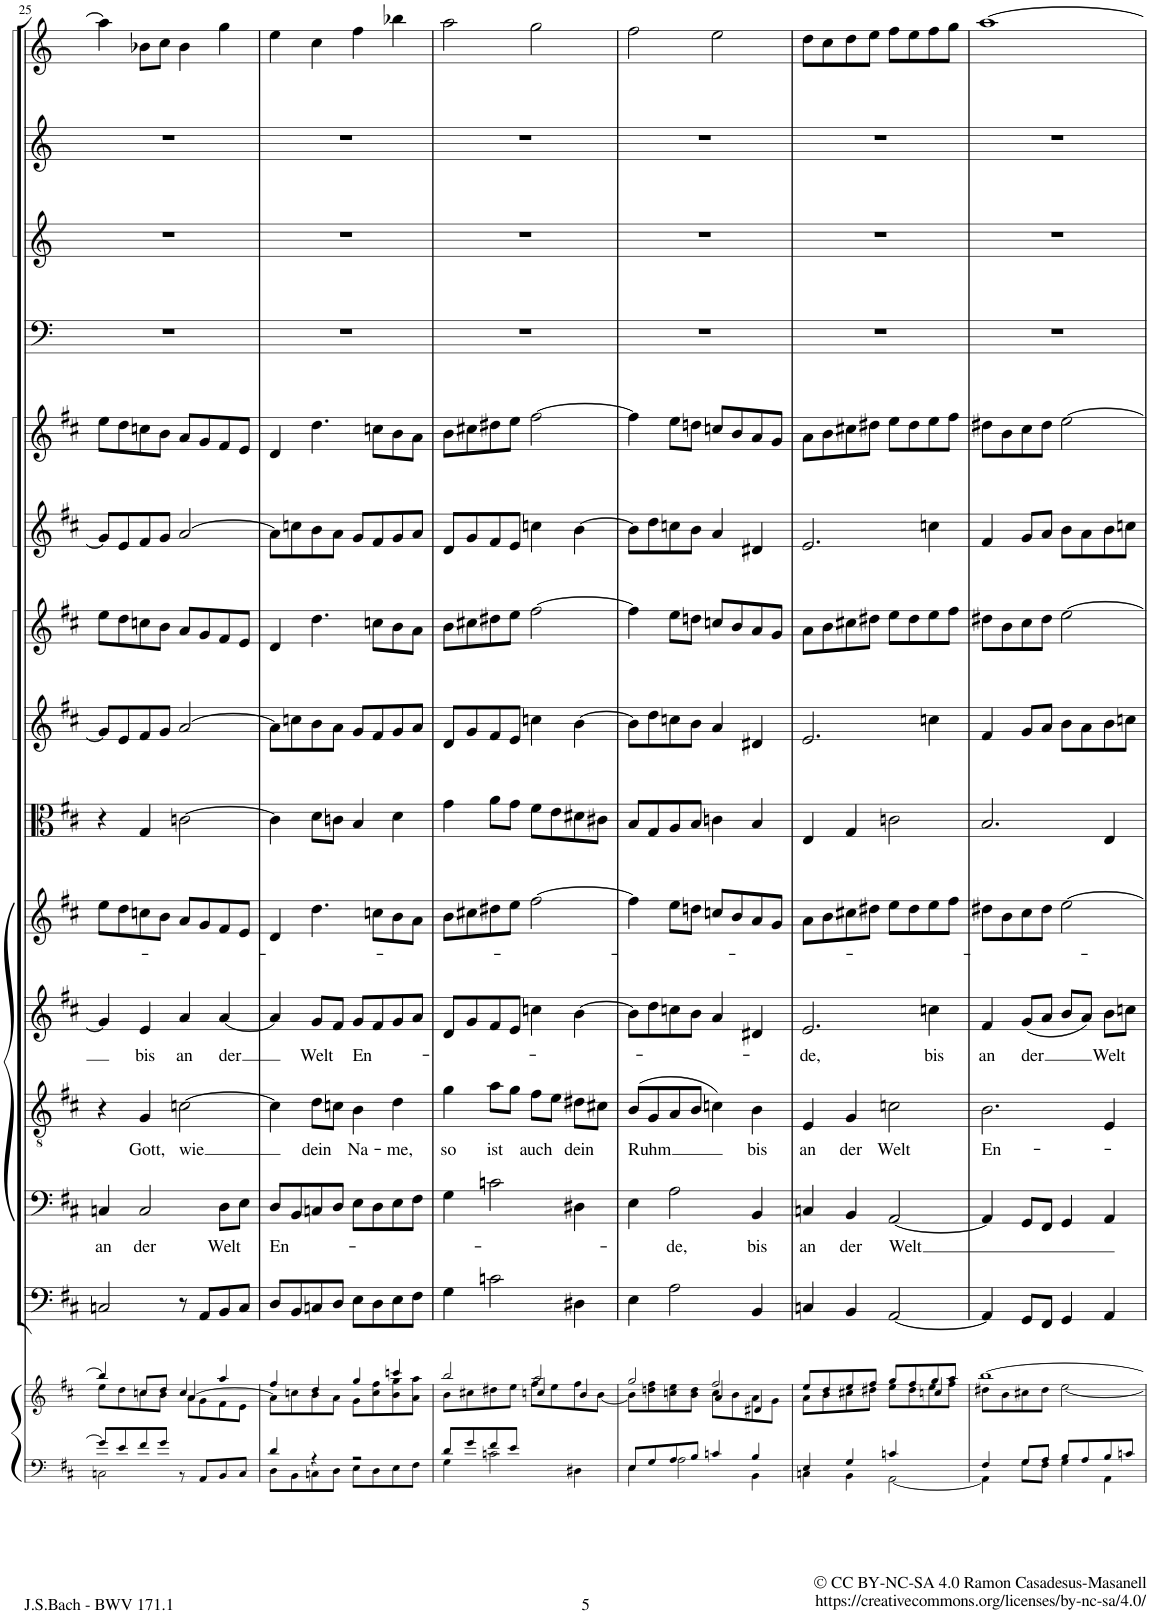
**kern	**kern	**kern	**kern	**text	**kern	**text	**kern	**text	**kern	**kern	**kern	**kern	**kern	**kern	**kern	**kern	**kern	**kern
*part15	*part15	*part14	*part13	*part13	*part12	*part12	*part11	*part11	*part10	*part9	*part8	*part7	*part6	*part5	*part4	*part3	*part2	*part1
*staff16	*staff15	*staff14	*staff13	*staff13	*staff12	*staff12	*staff11	*staff11	*staff10	*staff9	*staff8	*staff7	*staff6	*staff5	*staff4	*staff3	*staff2	*staff1
*I"Piano reduction	*	*I"Continuo	*I"Basso	*	*I"Tenore	*	*I"Alto	*	*I"Soprano	*I"Viola	*I"Violino II	*I"Violino I	*I"Oboe II	*I"Oboe I	*I"Timpani	*I"Tromba III	*I"Tromba II	*I"Tromba I
*I'Pno	*	*	*	*	*	*	*	*	*	*I'Vla	*I'Vln	*I'Vln	*I'Ob	*I'Ob	*I'Timp	*	*	*
!!LO:PB:g=z
*clefF4	*clefG2	*clefF4	*clefF4	*	*clefGv2	*	*clefG2	*	*clefG2	*clefC3	*clefG2	*clefG2	*clefG2	*clefG2	*clefF4	*clefG2	*clefG2	*clefG2
*	*	*	*	*	*	*	*	*	*	*	*	*	*	*	*	*Trd-1c-2	*Trd-1c-2	*Trd-1c-2
*k[f#c#]	*k[f#c#]	*k[f#c#]	*k[f#c#]	*	*k[f#c#]	*	*k[f#c#]	*	*k[f#c#]	*k[f#c#]	*k[f#c#]	*k[f#c#]	*k[f#c#]	*k[f#c#]	*k[]	*k[]	*k[]	*k[]
*M2/2	*M2/2	*M2/2	*M2/2	*	*M2/2	*	*M2/2	*	*M2/2	*M2/2	*M2/2	*M2/2	*M2/2	*M2/2	*M2/2	*M2/2	*M2/2	*M2/2
=25	=25	=25	=25	=25	=25	=25	=25	=25	=25	=25	=25	=25	=25	=25	=25	=25	=25	=25
*^	*^	*	*	*	*	*	*	*	*	*	*	*	*	*	*	*	*	*
*	*	*	*^	*	*	*	*	*	*	*	*	*	*	*	*	*	*	*	*	*
!	!	!	!	!	!	!	!LO:LY:b	!	!	!	!	!	!	!	!	!	!	!	!	!	!
8g/L]	2Cn\	4bb/]	8ee\L	2ryy	2Cn/	4Cn/	an	4r	.	4g/]	.	8ee\L	4r	8g/L]	8ee\L	8g/L]	8ee\L	1r	1r	1r	4aa\]
8e/	.	.	8dd\	.	.	.	.	.	.	.	.	8dd\	.	8e/	8dd\	8e/	8dd\	.	.	.	.
!	!	!	!	!	!	!	!LO:LY:b	!	!LO:LY:b	!	!LO:LY:b	!	!	!	!	!	!	!	!	!	!
8f#/	.	8ccn/L	8cc\	.	.	2C/	der	4G/	Gott,	4e/	bis	8ccn\	4G/	8f#/	8ccn\	8f#/	8ccn\	.	.	.	8b-X\L
8g/J	.	8dd/J	8b\J	.	.	.	.	.	.	.	.	8b\J	.	8g/J	8b\J	8g/J	8b\J	.	.	.	8cc\J
!	!	!	!	!	!	!	!	!	!LO:LY:b	!	!LO:LY:b	!	!	!	!	!	!	!	!	!	!
2ryy	8r	4cc/	8a\L	[2a/	8r	.	.	[2cn\	wie	4a/	an	8a/L	[2cn\	[2a/	8a/L	[2a/	8a/L	.	.	.	4b-\
.	8AA/L	.	8g\	.	8AA/L	.	.	.	.	.	.	8g/	.	.	8g/	.	8g/	.	.	.	.
!	!	!	!	!	!	!	!LO:LY:b	!	!	!	!LO:LY:b	!	!	!	!	!	!	!	!	!	!
.	8BB/	4aa/	8f#\	.	8BB/	8D\L	Welt	.	.	[4a/	der	8f#/	.	.	8f#/	.	8f#/	.	.	.	4gg\
.	8C/J	.	8e\J	.	8C/J	8E\J	.	.	.	.	.	8e/J	.	.	8e/J	.	8e/J	.	.	.	.
*	*	*	*v	*v	*	*	*	*	*	*	*	*	*	*	*	*	*	*	*	*	*
=26	=26	=26	=26	=26	=26	=26	=26	=26	=26	=26	=26	=26	=26	=26	=26	=26	=26	=26	=26	=26
!	!	!	!	!	!	!LO:LY:b	!	!	!	!	!	!	!	!	!	!	!	!	!	!
4d/	8D\L	4ff#/	8a\L]	8D/L	8D/L	En-	4c\]	.	4a/]	.	4d/	4c\]	8a\L]	4d/	8a\L]	4d/	1r	1r	1r	4ee\
.	8BB\	.	8ccn\	8BB/	8BB/	.	.	.	.	.	.	.	8ccn\	.	8ccn\	.	.	.	.	.
!	!	!	!	!	!	!	!	!LO:LY:b	!	!LO:LY:b	!	!	!	!	!	!	!	!	!	!
4r	8Cn\	4dd/	8b\	8Cn/	8Cn/	.	8d\L	dein	8g/L	Welt	4.dd\	8d\L	8b\	4.dd\	8b\	4.dd\	.	.	.	4cc\
.	8D\J	.	8a\J	8D/J	8D/J	.	8cn\J	.	8f#/J	.	.	8cn\J	8a\J	.	8a\J	.	.	.	.	.
!	!	!	!	!	!	!	!	!LO:LY:b	!	!LO:LY:b	!	!	!	!	!	!	!	!	!	!
2r	8E\L	4gg/	8g\L	8E\L	8E\L	.	4B\	Na-	8g/L	En-	.	4B/	8g/L	.	8g/L	.	.	.	.	4ff\
.	8D\	.	8cc\ 8ff#\	8D\	8D\	.	.	.	8f#/	.	8ccn\L	.	8f#/	8ccn\L	8f#/	8ccn\L	.	.	.	.
!	!	!	!	!	!	!	!	!LO:LY:b	!	!	!	!	!	!	!	!	!	!	!	!
.	8E\	4cccn/	8b\ 8gg\	8E\	8E\	.	4d\	-me,	8g/	.	8b\	4d\	8g/	8b\	8g/	8b\	.	.	.	4bb-X\
.	8F#\J	.	8a\ 8aa\J	8F#\J	8F#\J	.	.	.	8a/J	.	8a\J	.	8a/J	8a\J	8a/J	8a\J	.	.	.	.
=27	=27	=27	=27	=27	=27	=27	=27	=27	=27	=27	=27	=27	=27	=27	=27	=27	=27	=27	=27	=27
*	*	*	*^	*	*	*	*	*	*	*	*	*	*	*	*	*	*	*	*	*
!	!	!	!	!	!	!	!	!	!LO:LY:b	!	!	!	!	!	!	!	!	!	!	!	!
8d/L	4G\	2bb/	8b\L	2ryy	4G\	4G\	.	4g\	so	8d/L	.	8b\L	4g\	8d/L	8b\L	8d/L	8b\L	1r	1r	1r	2aa\
8g/	.	.	8cc#X\	.	.	.	.	.	.	8g/	.	8cc#X\	.	8g/	8cc#X\	8g/	8cc#X\	.	.	.	.
!	!	!	!	!	!	!	!	!	!LO:LY:b	!	!	!	!	!	!	!	!	!	!	!	!
8f#/	2cn\	.	8dd#X\	.	2cn\	2cn\	.	8a\L	ist	8f#/	.	8dd#X\	8a\L	8f#/	8dd#X\	8f#/	8dd#X\	.	.	.	.
8e/J	.	.	8ee\J	.	.	.	.	8g\J	.	8e/J	.	8ee\J	8g\J	8e/J	8ee\J	8e/J	8ee\J	.	.	.	.
!	!	!	!	!	!	!	!	!	!LO:LY:b	!	!	!	!	!	!	!	!	!	!	!	!
2ryy	.	2aa/	8ff#\L	4ccn/	.	.	.	8f#\L	auch	4ccn\	.	[2ff#\	8f#\L	4ccn\	[2ff#\	4ccn\	[2ff#\	.	.	.	2gg\
.	.	.	8ee\	.	.	.	.	8e\J	.	.	.	.	8e\	.	.	.	.	.	.	.	.
!	!	!	!	!	!	!	!	!	!LO:LY:b	!	!	!	!	!	!	!	!	!	!	!	!
.	4D#X\	.	8ff#\	4b/	4D#X\	4D#X\	.	8d#X\L	dein	[4b\	.	.	8d#X\	[4b\	.	[4b\	.	.	.	.	.
.	.	.	[8b\J	.	.	.	.	8c#X\J	.	.	.	.	8c#X\J	.	.	.	.	.	.	.	.
=28	=28	=28	=28	=28	=28	=28	=28	=28	=28	=28	=28	=28	=28	=28	=28	=28	=28	=28	=28	=28	=28
!	!	!	!	!	!	!	!	!	!LO:LY:b	!	!	!	!	!	!	!	!	!	!	!	!
8E/L	4E\	2gg/	8b\L]	2ryy	4E\	4E\	.	(8B/L	Ruhm	8b\L]	.	4ff#\]	8B/L	8b\L]	4ff#\]	8b\L]	4ff#\]	1r	1r	1r	2ff\
8G/	.	.	8ddn\ 8ff#\	.	.	.	.	8G/	.	8dd\	.	.	8G/	8dd\	.	8dd\	.	.	.	.	.
!	!	!	!	!	!	!	!LO:LY:b	!	!	!	!	!	!	!	!	!	!	!	!	!	!
8A/	2A\	.	8ccn\ 8ee\	.	2A\	2A\	-de,	8A/	.	8ccn\	.	8ee\L	8A/	8ccn\	8ee\L	8ccn\	8ee\L	.	.	.	.
8B/J	.	.	8b\ 8dd\J	.	.	.	.	8B/J	.	8b\J	.	8ddn\J	8B/J	8b\J	8ddn\J	8b\J	8ddn\J	.	.	.	.
4cn/	.	2ff#/	8cc\L	4a/	.	.	.	4cn\)	.	4a/	.	8ccn/L	4cn\	4a/	8ccn/L	4a/	8ccn/L	.	.	.	2ee\
.	.	.	8b\	.	.	.	.	.	.	.	.	8b/	.	.	8b/	.	8b/	.	.	.	.
!	!	!	!	!	!	!	!LO:LY:b	!	!LO:LY:b	!	!	!	!	!	!	!	!	!	!	!	!
4B/	4BB\	.	8a\	4d#X/	4BB/	4BB/	bis	4B\	bis	4d#X/	.	8a/	4B/	4d#X/	8a/	4d#X/	8a/	.	.	.	.
.	.	.	8g\J	.	.	.	.	.	.	.	.	8g/J	.	.	8g/J	.	8g/J	.	.	.	.
=29	=29	=29	=29	=29	=29	=29	=29	=29	=29	=29	=29	=29	=29	=29	=29	=29	=29	=29	=29	=29	=29
!	!	!	!	!	!	!	!LO:LY:b	!	!LO:LY:b	!	!LO:LY:b	!	!	!	!	!	!	!	!	!	!
4E/	4Cn\	8ee/L	8a\L	2.ryy	4Cn/	4Cn/	an	4E/	an	2.e/	-de,	8a\L	4E/	2.e/	8a\L	2.e/	8a\L	1r	1r	1r	8dd\L
.	.	8dd/	8b\	.	.	.	.	.	.	.	.	8b\	.	.	8b\	.	8b\	.	.	.	8cc\
!	!	!	!	!	!	!	!LO:LY:b	!	!LO:LY:b	!	!	!	!	!	!	!	!	!	!	!	!
4G/	4BB\	8ee/	8cc#X\	.	4BB/	4BB/	der	4G/	der	.	.	8cc#X\	4G/	.	8cc#X\	.	8cc#X\	.	.	.	8dd\
.	.	8ff#/J	8dd#X\J	.	.	.	.	.	.	.	.	8dd#X\J	.	.	8dd#X\J	.	8dd#X\J	.	.	.	8ee\J
!	!	!	!	!	!	!	!LO:LY:b	!	!LO:LY:b	!	!	!	!	!	!	!	!	!	!	!	!
4cn/	[2AA\	8gg/L	8ee\L	.	[2AA/	[2AA/	Welt	2cn\	Welt	.	.	8ee\L	2cn\	.	8ee\L	.	8ee\L	.	.	.	8ff\L
.	.	8ff#/	8dd#\	.	.	.	.	.	.	.	.	8dd#\	.	.	8dd#\	.	8dd#\	.	.	.	8ee\
!	!	!	!	!	!	!	!	!	!	!	!LO:LY:b	!	!	!	!	!	!	!	!	!	!
4ryy	.	8gg/	8ee\	4ccn/	.	.	.	.	.	4ccn\	bis	8ee\	.	4ccn\	8ee\	4ccn\	8ee\	.	.	.	8ff\
.	.	8aa/J	8ff#\J	.	.	.	.	.	.	.	.	8ff#\J	.	.	8ff#\J	.	8ff#\J	.	.	.	8gg\J
*	*	*	*v	*v	*	*	*	*	*	*	*	*	*	*	*	*	*	*	*	*	*
=30	=30	=30	=30	=30	=30	=30	=30	=30	=30	=30	=30	=30	=30	=30	=30	=30	=30	=30	=30	=30
!	!	!	!	!	!	!	!	!LO:LY:b	!	!LO:LY:b	!	!	!	!	!	!	!	!	!	!
4F#/	4AA\]	[1bb	8dd#X\L	4AA/]	4AA/]	.	2.B\	En-	4f#/	an	8dd#X\L	2.B/	4f#/	8dd#X\L	4f#/	8dd#X\L	1r	1r	1r	[1aa
.	.	.	8b\	.	.	.	.	.	.	.	8b\	.	.	8b\	.	8b\	.	.	.	.
!	!	!	!	!	!	!	!	!	!	!LO:LY:b	!	!	!	!	!	!	!	!	!	!
8G/L	8G\L	.	8cc#X\	8GG/L	8GG/L	.	.	.	(8g/L	der	8cc#\	.	8g/L	8cc#\	8g/L	8cc#\	.	.	.	.
8A/J	8F#\J	.	8dd#\J	8FF#/J	8FF#/J	.	.	.	8a/J	.	8dd#\J	.	8a/J	8dd#\J	8a/J	8dd#\J	.	.	.	.
8B/L	4G\	.	[2ee\	4GG/	4GG/	.	.	.	8b/L	.	[2ee\	.	8b\L	[2ee\	8b\L	[2ee\	.	.	.	.
8A/	.	.	.	.	.	.	.	.	8a/J)	.	.	.	8a\	.	8a\	.	.	.	.	.
!	!	!	!	!	!	!	!	!	!	!LO:LY:b	!	!	!	!	!	!	!	!	!	!
8B/	4AA\	.	.	4AA/	4AA/	.	4E/	.	8b\L	Welt	.	4E/	8b\	.	8b\	.	.	.	.	.
8cn/J	.	.	.	.	.	.	.	.	8ccn\J	.	.	.	8ccn\J	.	8ccn\J	.	.	.	.	.
*v	*v	*	*	*	*	*	*	*	*	*	*	*	*	*	*	*	*	*	*	*
*	*v	*v	*	*	*	*	*	*	*	*	*	*	*	*	*	*	*	*	*
=	=	=	=	=	=	=	=	=	=	=	=	=	=	=	=	=	=	=
*-	*-	*-	*-	*-	*-	*-	*-	*-	*-	*-	*-	*-	*-	*-	*-	*-	*-	*-
